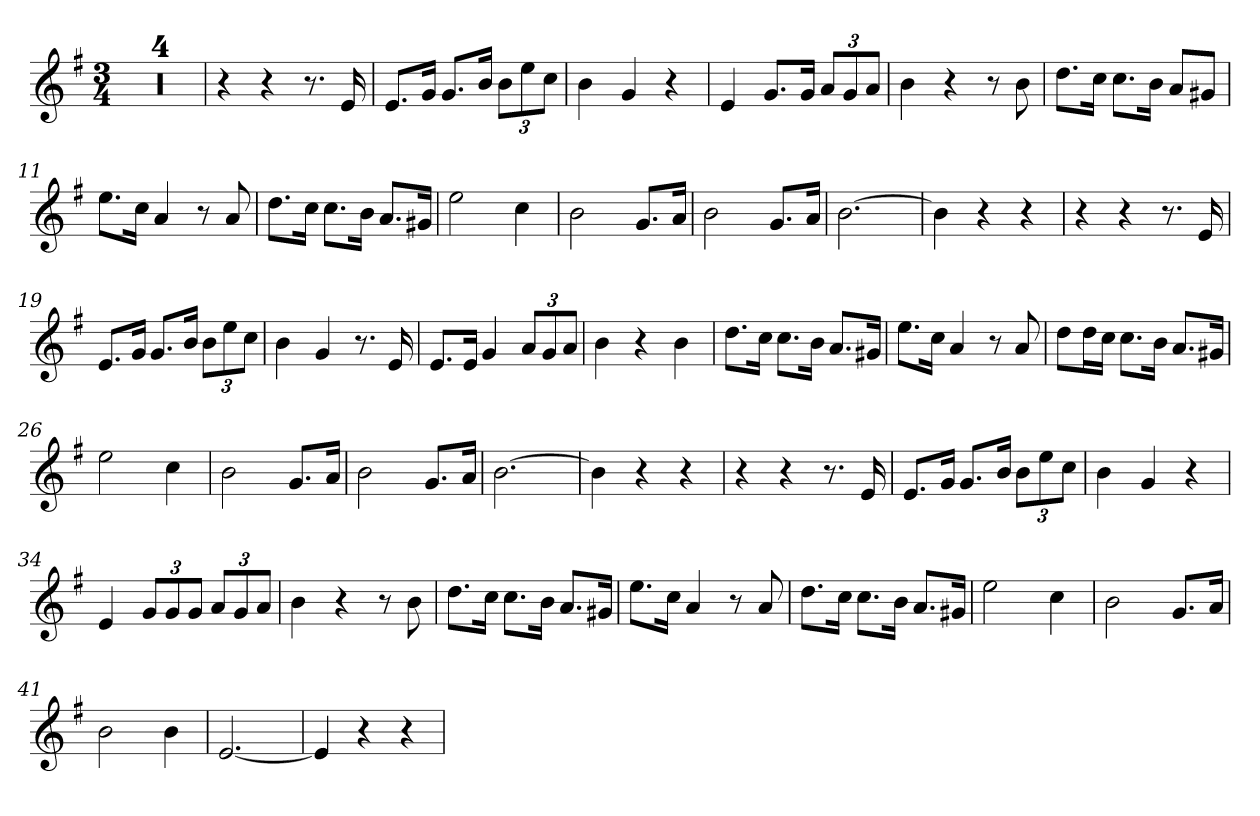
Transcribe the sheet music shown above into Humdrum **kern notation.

**kern
*part1
*staff1
*clefG2
*k[f#]
*M3/4
=1
2.r
=2
2.r
=3
2.r
=4
2.r
=5
4r
4r
8.r
16e/
=6
8.e/L
16g/Jk
8.g/L
16b/Jk
*Xbrackettup
12b\L
12ee\
12cc\J
=7
4b\
4g/
4r
=8
4e/
8.g/L
16g/Jk
12a/L
12g/
12a/J
=9
4b\
4r
8r
8b\
=10
8.dd\L
16cc\Jk
8.cc\L
16b\Jk
8a/L
8g#X/J
!!LO:LB:g=z
=11
8.ee\L
16cc\Jk
4a/
8r
8a/
=12
8.dd\L
16cc\Jk
8.cc\L
16b\Jk
8.a/L
16g#X/Jk
=13
2ee\
4cc\
=14
2b\
8.g/L
16a/Jk
=15
2b\
8.g/L
16a/Jk
=16
[2.b\
=17
4b\]
4r
4r
=18
4r
4r
8.r
16e/
=19
8.e/L
16g/Jk
8.g/L
16b/Jk
12b\L
12ee\
12cc\J
!!LO:LB:g=z
=20
4b\
4g/
8.r
16e/
=21
8.e/L
16e/Jk
4g/
12a/L
12g/
12a/J
=22
4b\
4r
4b\
=23
8.dd\L
16cc\Jk
8.cc\L
16b\Jk
8.a/L
16g#X/Jk
=24
8.ee\L
16cc\Jk
4a/
8r
8a/
=25
8dd\L
16dd\L
16cc\JJ
8.cc\L
16b\Jk
8.a/L
16g#X/Jk
=26
2ee\
4cc\
=27
2b\
8.g/L
16a/Jk
!!LO:LB:g=z
=28
2b\
8.g/L
16a/Jk
=29
[2.b\
=30
4b\]
4r
4r
=31
4r
4r
8.r
16e/
=32
8.e/L
16g/Jk
8.g/L
16b/Jk
12b\L
12ee\
12cc\J
=33
4b\
4g/
4r
=34
4e/
12g/L
12g/
12g/J
12a/L
12g/
12a/J
=35
4b\
4r
8r
8b\
=36
8.dd\L
16cc\Jk
8.cc\L
16b\Jk
8.a/L
16g#X/Jk
!!LO:LB:g=z
=37
8.ee\L
16cc\Jk
4a/
8r
8a/
=38
8.dd\L
16cc\Jk
8.cc\L
16b\Jk
8.a/L
16g#X/Jk
=39
2ee\
4cc\
=40
2b\
8.g/L
16a/Jk
=41
2b\
4b\
=42
[2.e/
=43
4e/]
4r
4r
=
*-
